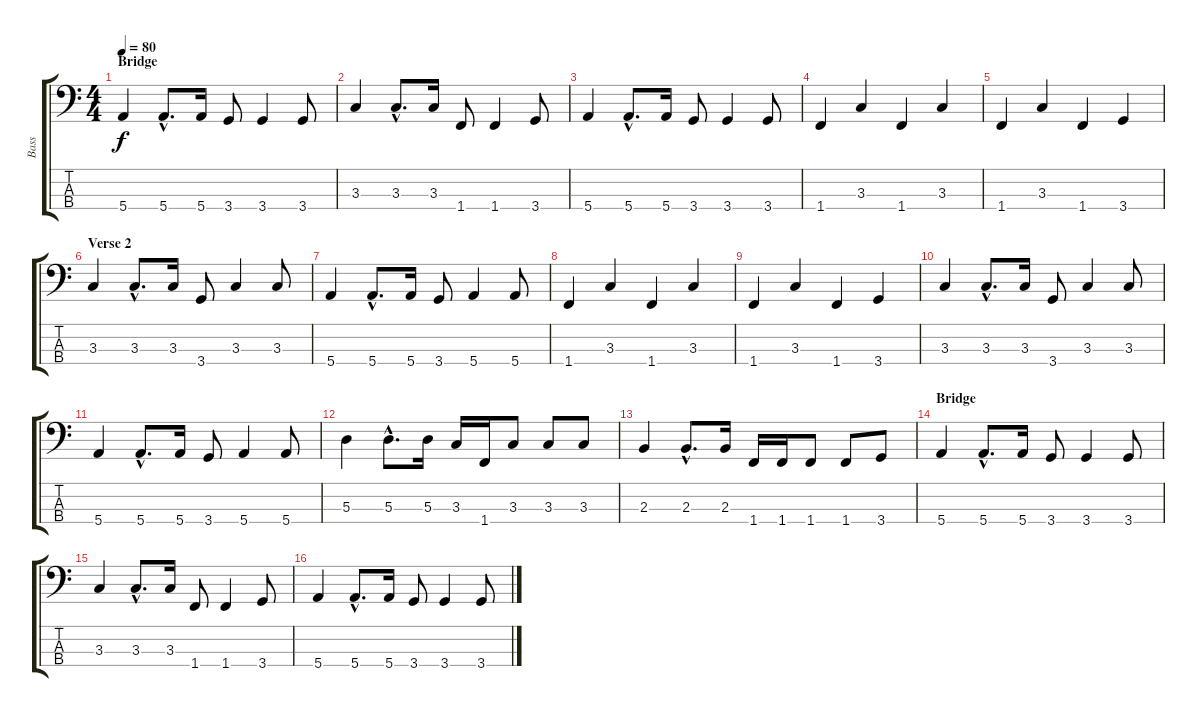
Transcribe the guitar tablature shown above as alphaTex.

\track ("Bass" "Bass") {instrument fretlessbass}
\staff {score tabs}
\tuning (G2 D2 A1 E1) {hide}
\ts (4 4)
\section ("" "Bridge")
\tempo 80
\clef f4
\ks c
5.4.4{dy f} 5.4{hac}.8{d} 5.4.16 3.4.8 3.4.4 3.4.8 |
3.3.4 3.3{hac}.8{d} 3.3.16 1.4.8 1.4.4 3.4.8 |
5.4.4 5.4{hac}.8{d} 5.4.16 3.4.8 3.4.4 3.4.8 |
1.4.4 3.3.4 1.4.4 3.3.4 |
1.4.4 3.3.4 1.4.4 3.4.4 |
\section ("" "Verse 2")
3.3.4 3.3{hac}.8{d} 3.3.16 3.4.8 3.3.4 3.3.8 |
5.4.4 5.4{hac}.8{d} 5.4.16 3.4.8 5.4.4 5.4.8 |
1.4.4 3.3.4 1.4.4 3.3.4 |
1.4.4 3.3.4 1.4.4 3.4.4 |
3.3.4 3.3{hac}.8{d} 3.3.16 3.4.8 3.3.4 3.3.8 |
5.4.4 5.4{hac}.8{d} 5.4.16 3.4.8 5.4.4 5.4.8 |
5.3.4 5.3{hac}.8{d} 5.3.16 3.3.16 1.4.16 3.3.8 3.3.8 3.3.8 |
2.3.4 2.3{hac}.8{d} 2.3.16 1.4.16 1.4.16 1.4.8 1.4.8 3.4.8 |
\section ("" "Bridge")
5.4.4 5.4{hac}.8{d} 5.4.16 3.4.8 3.4.4 3.4.8 |
3.3.4 3.3{hac}.8{d} 3.3.16 1.4.8 1.4.4 3.4.8 |
5.4.4 5.4{hac}.8{d} 5.4.16 3.4.8 3.4.4 3.4.8
